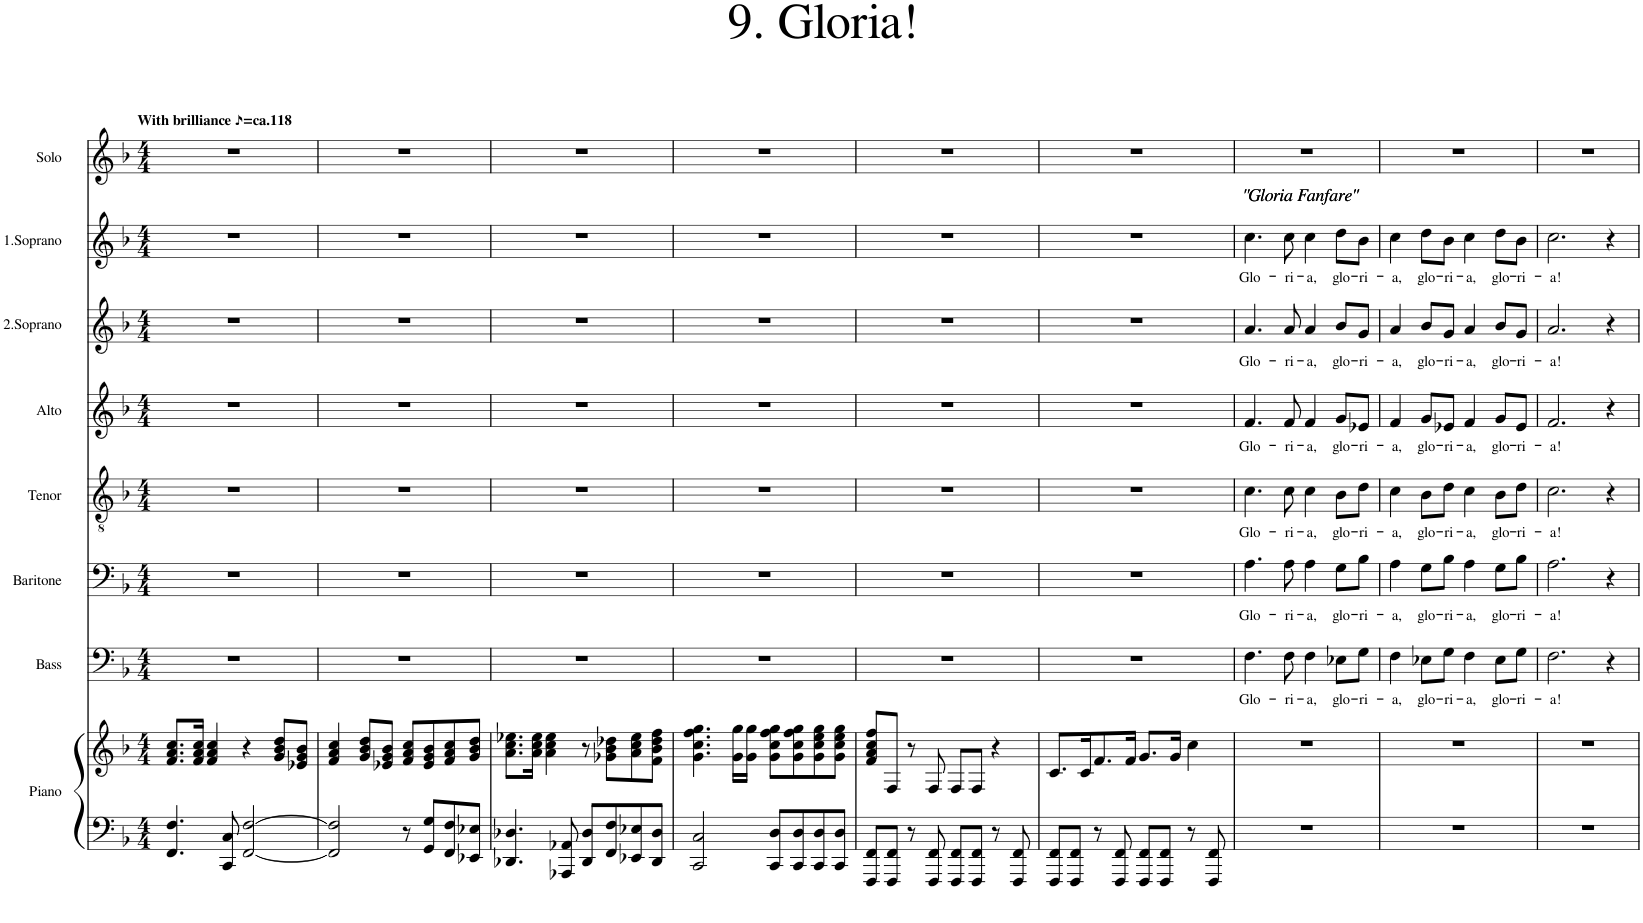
**kern	**kern	**kern	**text	**kern	**text	**kern	**text	**kern	**text	**kern	**text	**kern	**text	**kern
*part8	*part8	*part7	*part7	*part6	*part6	*part5	*part5	*part4	*part4	*part3	*part3	*part2	*part2	*part1
*staff9	*staff8	*staff7	*staff7	*staff6	*staff6	*staff5	*staff5	*staff4	*staff4	*staff3	*staff3	*staff2	*staff2	*staff1
*I"Piano	*	*I"Bass	*	*I"Baritone	*	*I"Tenor	*	*I"Alto	*	*I"2.Soprano	*	*I"1.Soprano	*	*I"Solo
*I'Pno.	*	*I'B.	*	*I'Bar.	*	*I'T.	*	*I'A.	*	*I'2S.	*	*I'1S.	*	*I'So.
*clefF4	*clefG2	*clefF4	*	*clefF4	*	*clefGv2	*	*clefG2	*	*clefG2	*	*clefG2	*	*clefG2
*k[b-]	*k[b-]	*k[b-]	*	*k[b-]	*	*k[b-]	*	*k[b-]	*	*k[b-]	*	*k[b-]	*	*k[b-]
*M4/4	*M4/4	*M4/4	*	*M4/4	*	*M4/4	*	*M4/4	*	*M4/4	*	*M4/4	*	*M4/4
=1	=1	=1	=1	=1	=1	=1	=1	=1	=1	=1	=1	=1	=1	=1
!	!	!	!	!	!	!	!	!	!	!	!	!	!	!LO:TX:a:B:t=With brilliance ♪=ca.118
4.FF/ 4.F/	8.f/ 8.a/ 8.cc/L	1r	.	1r	.	1r	.	1r	.	1r	.	1r	.	1r
.	16f/ 16a/ 16cc/Jk	.	.	.	.	.	.	.	.	.	.	.	.	.
.	4f/ 4a/ 4cc/	.	.	.	.	.	.	.	.	.	.	.	.	.
8CC/ 8C/	.	.	.	.	.	.	.	.	.	.	.	.	.	.
[2FF/ [2F/	4r	.	.	.	.	.	.	.	.	.	.	.	.	.
.	8g/ 8b-/ 8dd/L	.	.	.	.	.	.	.	.	.	.	.	.	.
.	8e-X/ 8g/ 8b-/J	.	.	.	.	.	.	.	.	.	.	.	.	.
=2	=2	=2	=2	=2	=2	=2	=2	=2	=2	=2	=2	=2	=2	=2
2FF/] 2F/]	4f/ 4a/ 4cc/	1r	.	1r	.	1r	.	1r	.	1r	.	1r	.	1r
.	8g/ 8b-/ 8dd/L	.	.	.	.	.	.	.	.	.	.	.	.	.
.	8e-X/ 8g/ 8b-/J	.	.	.	.	.	.	.	.	.	.	.	.	.
8r	8f/ 8a/ 8cc/L	.	.	.	.	.	.	.	.	.	.	.	.	.
8GG/ 8G/L	8e-/ 8g/ 8b-/	.	.	.	.	.	.	.	.	.	.	.	.	.
8FF/ 8F/	8f/ 8a/ 8cc/	.	.	.	.	.	.	.	.	.	.	.	.	.
8EE-X/ 8E-X/J	8g/ 8b-/ 8dd/J	.	.	.	.	.	.	.	.	.	.	.	.	.
=3	=3	=3	=3	=3	=3	=3	=3	=3	=3	=3	=3	=3	=3	=3
4.DD-X/ 4.D-X/	8.a\ 8.cc\ 8.ee-X\L	1r	.	1r	.	1r	.	1r	.	1r	.	1r	.	1r
.	16a\ 16cc\ 16ee-\Jk	.	.	.	.	.	.	.	.	.	.	.	.	.
.	4a\ 4cc\ 4ee-\	.	.	.	.	.	.	.	.	.	.	.	.	.
8AAA-X/ 8AA-X/	.	.	.	.	.	.	.	.	.	.	.	.	.	.
8DD-/ 8D-/L	8r	.	.	.	.	.	.	.	.	.	.	.	.	.
8FF/ 8F/	8g-X\ 8b-\ 8dd-X\L	.	.	.	.	.	.	.	.	.	.	.	.	.
8EE-X/ 8E-X/	8a\ 8cc\ 8ee-\	.	.	.	.	.	.	.	.	.	.	.	.	.
8DD-/ 8D-/J	8f\ 8b-\ 8dd-\ 8ff\J	.	.	.	.	.	.	.	.	.	.	.	.	.
=4	=4	=4	=4	=4	=4	=4	=4	=4	=4	=4	=4	=4	=4	=4
2CC/ 2C/	4.g\ 4.cc\ 4.ff\ 4.gg\	1r	.	1r	.	1r	.	1r	.	1r	.	1r	.	1r
.	16g\ 16gg\LL	.	.	.	.	.	.	.	.	.	.	.	.	.
.	16g\ 16gg\JJ	.	.	.	.	.	.	.	.	.	.	.	.	.
8CC/ 8D/L	8g\ 8cc\ 8ff\ 8gg\L	.	.	.	.	.	.	.	.	.	.	.	.	.
8CC/ 8D/	8g\ 8cc\ 8ff\ 8gg\	.	.	.	.	.	.	.	.	.	.	.	.	.
8CC/ 8D/	8g\ 8cc\ 8ee\ 8gg\	.	.	.	.	.	.	.	.	.	.	.	.	.
8CC/ 8D/J	8g\ 8cc\ 8ee\ 8gg\J	.	.	.	.	.	.	.	.	.	.	.	.	.
=5	=5	=5	=5	=5	=5	=5	=5	=5	=5	=5	=5	=5	=5	=5
8FFF/ 8FF/L	8f/ 8a/ 8cc/ 8ff/L	1r	.	1r	.	1r	.	1r	.	1r	.	1r	.	1r
8FFF/ 8FF/J	8F/J	.	.	.	.	.	.	.	.	.	.	.	.	.
8r	8r	.	.	.	.	.	.	.	.	.	.	.	.	.
8FFF/ 8FF/	8F/	.	.	.	.	.	.	.	.	.	.	.	.	.
8FFF/ 8FF/L	8F/L	.	.	.	.	.	.	.	.	.	.	.	.	.
8FFF/ 8FF/J	8F/J	.	.	.	.	.	.	.	.	.	.	.	.	.
8r	4r	.	.	.	.	.	.	.	.	.	.	.	.	.
8FFF/ 8FF/	.	.	.	.	.	.	.	.	.	.	.	.	.	.
=6	=6	=6	=6	=6	=6	=6	=6	=6	=6	=6	=6	=6	=6	=6
8FFF/ 8FF/L	8.c/L	1r	.	1r	.	1r	.	1r	.	1r	.	1r	.	1r
8FFF/ 8FF/J	.	.	.	.	.	.	.	.	.	.	.	.	.	.
.	16c/K	.	.	.	.	.	.	.	.	.	.	.	.	.
8r	8.f/	.	.	.	.	.	.	.	.	.	.	.	.	.
8FFF/ 8FF/	.	.	.	.	.	.	.	.	.	.	.	.	.	.
.	16f/Jk	.	.	.	.	.	.	.	.	.	.	.	.	.
8FFF/ 8FF/L	8.g/L	.	.	.	.	.	.	.	.	.	.	.	.	.
8FFF/ 8FF/J	.	.	.	.	.	.	.	.	.	.	.	.	.	.
.	16g/Jk	.	.	.	.	.	.	.	.	.	.	.	.	.
8r	4cc\	.	.	.	.	.	.	.	.	.	.	.	.	.
8FFF/ 8FF/	.	.	.	.	.	.	.	.	.	.	.	.	.	.
=7	=7	=7	=7	=7	=7	=7	=7	=7	=7	=7	=7	=7	=7	=7
!	!	!	!	!	!	!	!	!	!	!	!	!	!	!LO:TX:b:i:t="Gloria Fanfare"
!	!	!	!	!	!	!	!	!	!	!	!	!	!	!LO:TX:b:i:t="Gloria Fanfare"
!	!	!	!LO:LY:b	!	!LO:LY:b	!	!LO:LY:b	!	!LO:LY:b	!	!LO:LY:b	!	!LO:LY:b	!
1r	1r	4.F\	Glo-	4.A\	Glo-	4.c\	Glo-	4.f/	Glo-	4.a/	Glo-	4.cc\	Glo-	1r
!	!	!	!LO:LY:b	!	!LO:LY:b	!	!LO:LY:b	!	!LO:LY:b	!	!LO:LY:b	!	!LO:LY:b	!
.	.	8F\	-ri-	8A\	-ri-	8c\	-ri-	8f/	-ri-	8a/	-ri-	8cc\	-ri-	.
!	!	!	!LO:LY:b	!	!LO:LY:b	!	!LO:LY:b	!	!LO:LY:b	!	!LO:LY:b	!	!LO:LY:b	!
.	.	4F\	-a,	4A\	-a,	4c\	-a,	4f/	-a,	4a/	-a,	4cc\	-a,	.
!	!	!	!LO:LY:b	!	!LO:LY:b	!	!LO:LY:b	!	!LO:LY:b	!	!LO:LY:b	!	!LO:LY:b	!
.	.	8E-X\L	glo-	8G\L	glo-	8B-\L	glo-	8g/L	glo-	8b-/L	glo-	8dd\L	glo-	.
!	!	!	!LO:LY:b	!	!LO:LY:b	!	!LO:LY:b	!	!LO:LY:b	!	!LO:LY:b	!	!LO:LY:b	!
.	.	8G\J	-ri-	8B-\J	-ri-	8d\J	-ri-	8e-X/J	-ri-	8g/J	-ri-	8b-\J	-ri-	.
=8	=8	=8	=8	=8	=8	=8	=8	=8	=8	=8	=8	=8	=8	=8
!	!	!	!LO:LY:b	!	!LO:LY:b	!	!LO:LY:b	!	!LO:LY:b	!	!LO:LY:b	!	!LO:LY:b	!
1r	1r	4F\	-a,	4A\	-a,	4c\	-a,	4f/	-a,	4a/	-a,	4cc\	-a,	1r
!	!	!	!LO:LY:b	!	!LO:LY:b	!	!LO:LY:b	!	!LO:LY:b	!	!LO:LY:b	!	!LO:LY:b	!
.	.	8E-X\L	glo-	8G\L	glo-	8B-\L	glo-	8g/L	glo-	8b-/L	glo-	8dd\L	glo-	.
!	!	!	!LO:LY:b	!	!LO:LY:b	!	!LO:LY:b	!	!LO:LY:b	!	!LO:LY:b	!	!LO:LY:b	!
.	.	8G\J	-ri-	8B-\J	-ri-	8d\J	-ri-	8e-X/J	-ri-	8g/J	-ri-	8b-\J	-ri-	.
!	!	!	!LO:LY:b	!	!LO:LY:b	!	!LO:LY:b	!	!LO:LY:b	!	!LO:LY:b	!	!LO:LY:b	!
.	.	4F\	-a,	4A\	-a,	4c\	-a,	4f/	-a,	4a/	-a,	4cc\	-a,	.
!	!	!	!LO:LY:b	!	!LO:LY:b	!	!LO:LY:b	!	!LO:LY:b	!	!LO:LY:b	!	!LO:LY:b	!
.	.	8E-\L	glo-	8G\L	glo-	8B-\L	glo-	8g/L	glo-	8b-/L	glo-	8dd\L	glo-	.
!	!	!	!LO:LY:b	!	!LO:LY:b	!	!LO:LY:b	!	!LO:LY:b	!	!LO:LY:b	!	!LO:LY:b	!
.	.	8G\J	-ri-	8B-\J	-ri-	8d\J	-ri-	8e-/J	-ri-	8g/J	-ri-	8b-\J	-ri-	.
=9	=9	=9	=9	=9	=9	=9	=9	=9	=9	=9	=9	=9	=9	=9
!	!	!	!LO:LY:b	!	!LO:LY:b	!	!LO:LY:b	!	!LO:LY:b	!	!LO:LY:b	!	!LO:LY:b	!
1r	1r	2.F\	-a!	2.A\	-a!	2.c\	-a!	2.f/	-a!	2.a/	-a!	2.cc\	-a!	1r
.	.	4r	.	4r	.	4r	.	4r	.	4r	.	4r	.	.
=	=	=	=	=	=	=	=	=	=	=	=	=	=	=
*-	*-	*-	*-	*-	*-	*-	*-	*-	*-	*-	*-	*-	*-	*-
